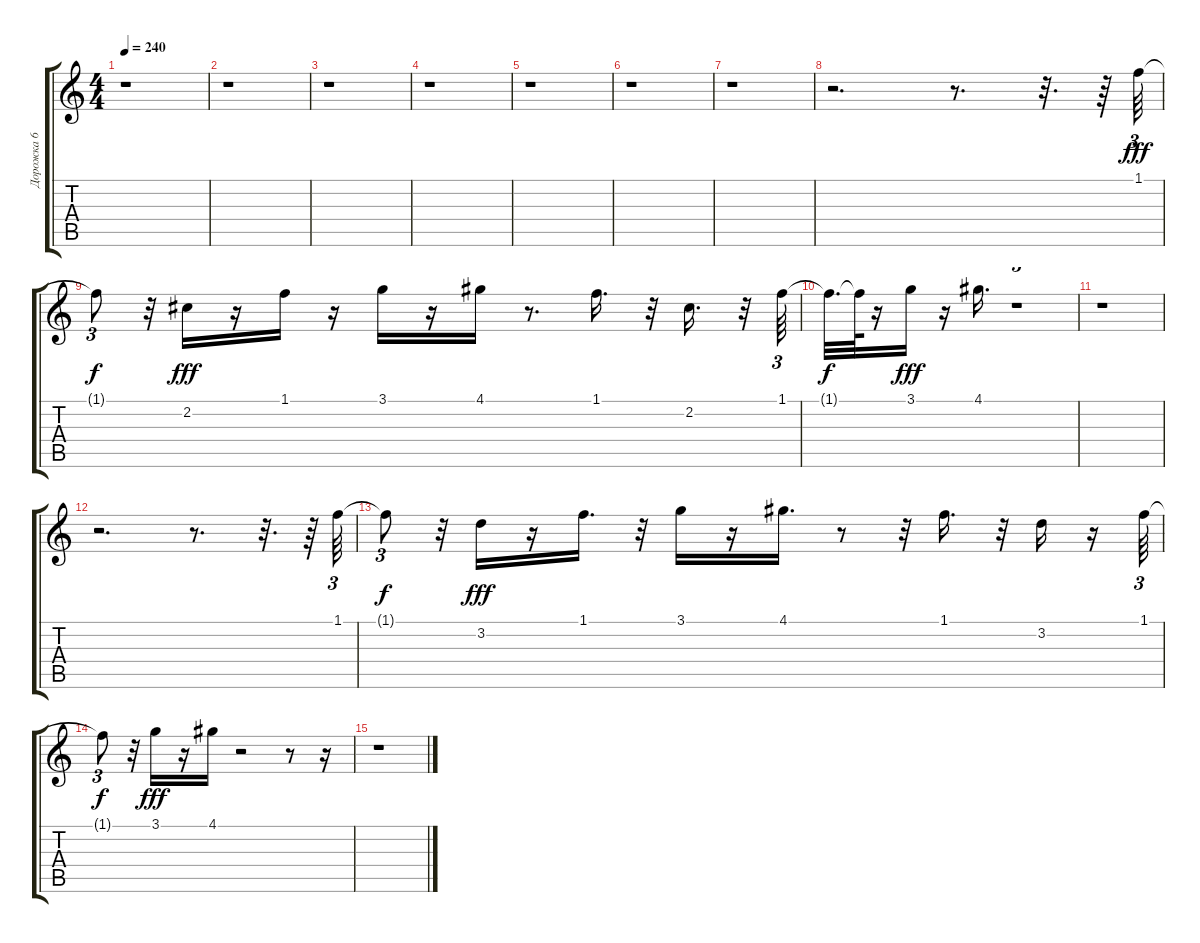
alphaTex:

\track ("Дорожка 6" "Дорожка 6") {instrument banjo}
\staff {score tabs}
\tuning (E4 B3 G3 D3 A2 E2) {hide}
\displaytranspose 12
\ts (4 4)
\tempo 240
\clef g2
\ks c
r.1{dy f} |
r.1 |
r.1 |
r.1 |
r.1 |
r.1 |
r.1 |
r.2{d} r.8{d} r.32{d} r.64 1.1.64{tu (3 2) dy fff} |
1.1{t}.8{tu (3 2) dy f} r.32 2.2.16{dy fff} r.16 1.1.16 r.16 3.1.16 r.16 4.1.16 r.8{d} 1.1.16{d} r.32 2.2.16{d} r.32 1.1.64{tu (3 2)} |
1.1{t}.32{d dy f} 1.1{t}.64 r.16 3.1.16{dy fff} r.16 4.1.16{d} r.1{tu (3 2)} |
r.1 |
r.2{d} r.8{d} r.32{d} r.64 1.1.64{tu (3 2)} |
1.1{t}.8{tu (3 2) dy f} r.32 3.2.16{dy fff} r.16 1.1.16{d} r.32 3.1.16 r.16 4.1.16{d} r.8 r.32 1.1.16{d} r.32 3.2.16 r.16 1.1.64{tu (3 2)} |
1.1{t}.8{tu (3 2) dy f} r.32 3.1.16{dy fff} r.16 4.1.16 r.2 r.8 r.16 |
r.1
